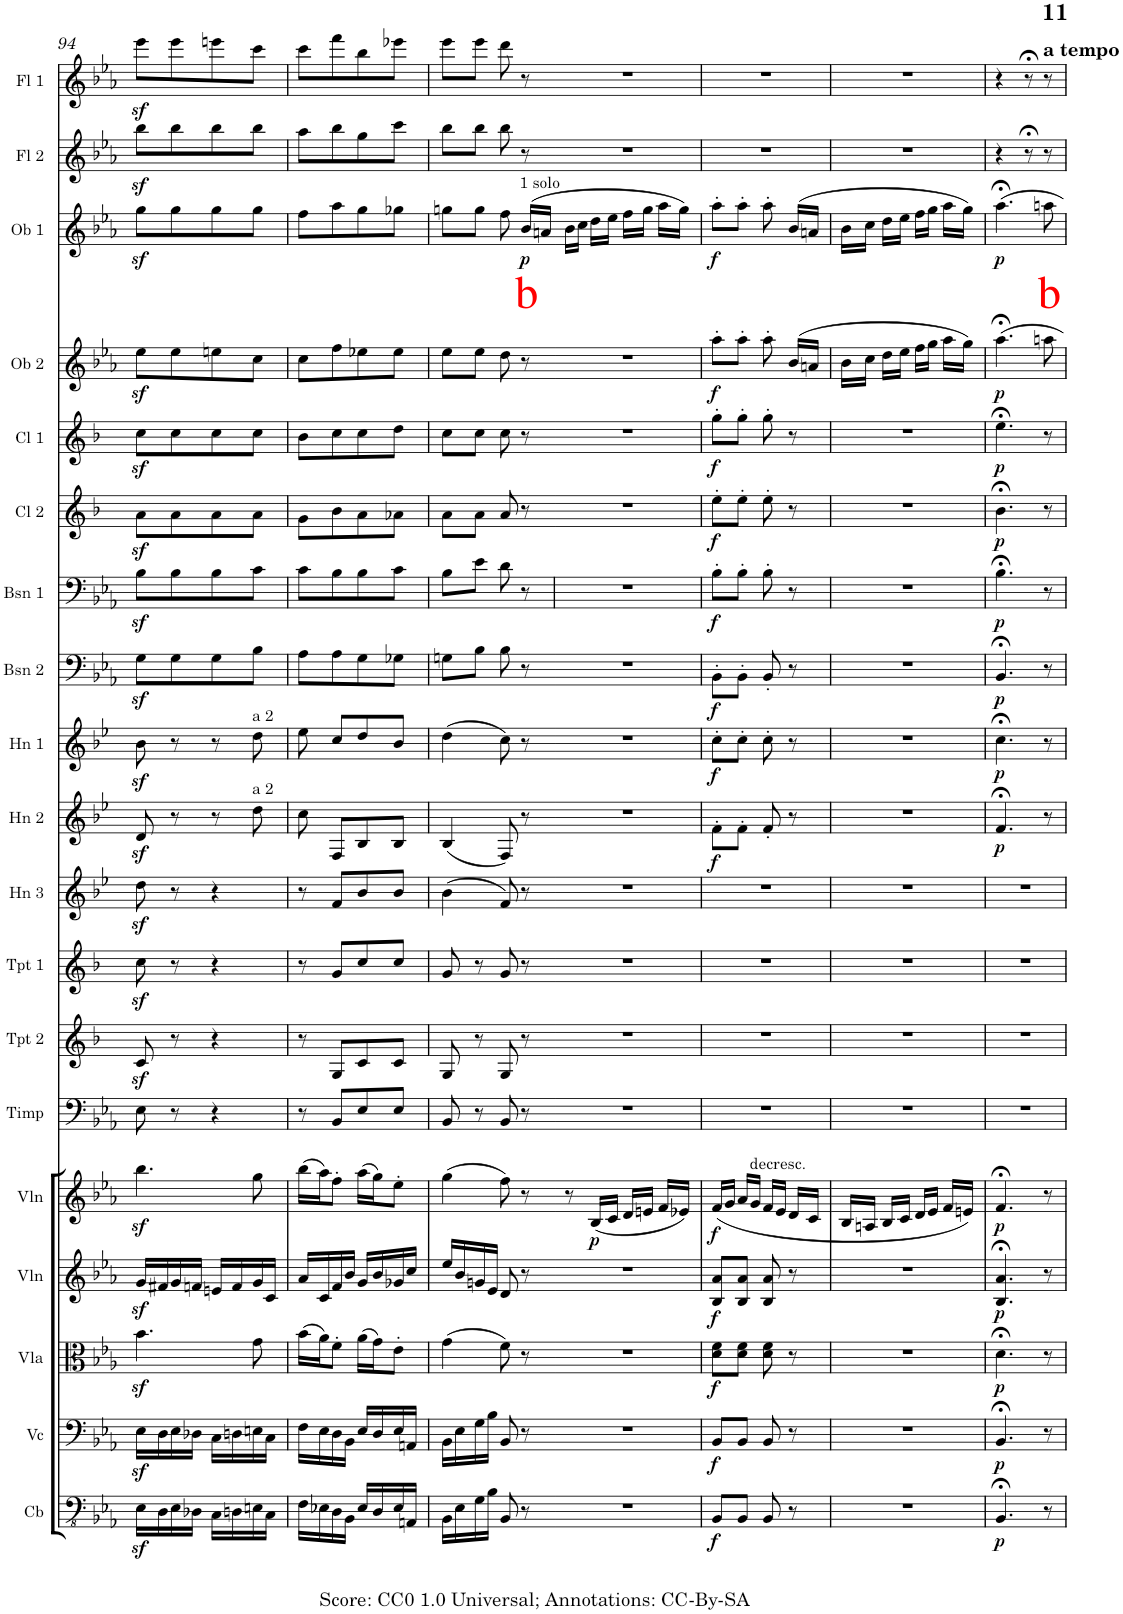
**kern	**dynam	**kern	**dynam	**kern	**dynam	**kern	**dynam	**kern	**dynam	**kern	**kern	**kern	**kern	**kern	**dynam	**kern	**dynam	**kern	**dynam	**kern	**dynam	**kern	**dynam	**kern	**dynam	**kern	**dynam	**kern	**text	**dynam	**kern	**kern
*part19	*part19	*part18	*part18	*part17	*part17	*part16	*part16	*part15	*part15	*part14	*part13	*part12	*part11	*part10	*part10	*part9	*part9	*part8	*part8	*part7	*part7	*part6	*part6	*part5	*part5	*part4	*part4	*part3	*part3	*part3	*part2	*part1
*staff19	*staff19	*staff18	*staff18	*staff17	*staff17	*staff16	*staff16	*staff15	*staff15	*staff14	*staff13	*staff12	*staff11	*staff10	*staff10	*staff9	*staff9	*staff8	*staff8	*staff7	*staff7	*staff6	*staff6	*staff5	*staff5	*staff4	*staff4	*staff3	*staff3	*staff3	*staff2	*staff1
*I"Contrabass	*	*I"Violoncello	*	*I"Viola	*	*I"Violin	*	*I"Violin	*	*I"Timpani	*I"Bb Trumpet 2	*I"Bb Trumpet 1	*I"F Horn 3	*I"F Horn 2	*	*I"F Horn 1	*	*I"Bassoon 2	*	*I"Bassoon 1	*	*I"Bb Clarinet 2	*	*I"Bb Clarinet 1	*	*I"Oboe 2	*	*I"Oboe 1	*	*	*I"Flute 2	*I"Flute 1
*I'Cb	*	*I'Vc	*	*I'Vla	*	*I'Vln	*	*I'Vln	*	*I'Timp	*I'Tpt 2	*I'Tpt 1	*I'Hn 3	*I'Hn 2	*	*I'Hn 1	*	*I'Bsn 2	*	*I'Bsn 1	*	*I'Cl 2	*	*I'Cl 1	*	*I'Ob 2	*	*I'Ob 1	*	*	*I'Fl 2	*I'Fl 1
!!LO:PB:g=z
*clefFv4	*	*clefF4	*	*clefC3	*	*clefG2	*	*clefG2	*	*clefF4	*clefG2	*clefG2	*clefG2	*clefG2	*	*clefG2	*	*clefF4	*	*clefF4	*	*clefG2	*	*clefG2	*	*clefG2	*	*clefG2	*	*	*clefG2	*clefG2
*	*	*	*	*	*	*	*	*	*	*	*Trd1c2	*Trd1c2	*Trd4c7	*Trd4c7	*	*Trd4c7	*	*	*	*	*	*Trd1c2	*	*Trd1c2	*	*	*	*	*	*	*	*
*k[b-e-a-]	*	*k[b-e-a-]	*	*k[b-e-a-]	*	*k[b-e-a-]	*	*k[b-e-a-]	*	*k[b-e-a-]	*k[b-]	*k[b-]	*k[b-e-]	*k[b-e-]	*	*k[b-e-]	*	*k[b-e-a-]	*	*k[b-e-a-]	*	*k[b-]	*	*k[b-]	*	*k[b-e-a-]	*	*k[b-e-a-]	*	*	*k[b-e-a-]	*k[b-e-a-]
*M2/4	*	*M2/4	*	*M2/4	*	*M2/4	*	*M2/4	*	*M2/4	*M2/4	*M2/4	*M2/4	*M2/4	*	*M2/4	*	*M2/4	*	*M2/4	*	*M2/4	*	*M2/4	*	*M2/4	*	*M2/4	*	*	*M2/4	*M2/4
=94	=94	=94	=94	=94	=94	=94	=94	=94	=94	=94	=94	=94	=94	=94	=94	=94	=94	=94	=94	=94	=94	=94	=94	=94	=94	=94	=94	=94	=94	=94	=94	=94
16EE-z<\LL	.	16E-z<\LL	.	4.b-z<\	.	16gz</LL	.	4.bb-z<\	.	8E-\	8cz</	8ccz<\	8ddz<\	8dz</	.	8b-z<\	.	8Gz<\L	.	8B-z<\L	.	8az<\L	.	8ccz<\L	.	8ee-z<\L	.	8ggz<\L	.	.	8bb-z<\L	8eee-z<\L
16DD\	.	16D\	.	.	.	16f#X/	.	.	.	.	.	.	.	.	.	.	.	.	.	.	.	.	.	.	.	.	.	.	.	.	.	.
16EE-\	.	16E-\	.	.	.	16g/	.	.	.	8r	8r	8r	8r	8r	.	8r	.	8G\	.	8B-\	.	8a\	.	8cc\	.	8ee-\	.	8gg\	.	.	8bb-\	8eee-\
16DD-X\JJ	.	16D-X\JJ	.	.	.	16fn/JJ	.	.	.	.	.	.	.	.	.	.	.	.	.	.	.	.	.	.	.	.	.	.	.	.	.	.
16CC\LL	.	16C\LL	.	.	.	16en/LL	.	.	.	4r	4r	4r	4r	8r	.	8r	.	8G\	.	8B-\	.	8a\	.	8cc\	.	8een\	.	8gg\	.	.	8bb-\	8eeen\
16DDn\	.	16Dn\	.	.	.	16f/	.	.	.	.	.	.	.	.	.	.	.	.	.	.	.	.	.	.	.	.	.	.	.	.	.	.
!	!	!	!	!	!	!	!	!	!	!	!	!	!	!	!	!LO:TX:a:t=a 2	!	!	!	!	!	!	!	!	!	!	!	!	!	!	!	!
!	!	!	!	!	!	!	!	!	!	!	!	!	!	!LO:TX:a:t=a 2	!	!	!	!	!	!	!	!	!	!	!	!	!	!	!	!	!	!
16EEn\	.	16En\	.	8g\	.	16g/	.	8gg\	.	.	.	.	.	8dd\	.	8dd\	.	8B-\J	.	8c\J	.	8a\J	.	8cc\J	.	8cc\J	.	8gg\J	.	.	8bb-\J	8ccc\J
16CC\JJ	.	16C\JJ	.	.	.	16c/JJ	.	.	.	.	.	.	.	.	.	.	.	.	.	.	.	.	.	.	.	.	.	.	.	.	.	.
=95	=95	=95	=95	=95	=95	=95	=95	=95	=95	=95	=95	=95	=95	=95	=95	=95	=95	=95	=95	=95	=95	=95	=95	=95	=95	=95	=95	=95	=95	=95	=95	=95
16FF\LL	.	16F\LL	.	(16b-\LL	.	16a-/LL	.	(16bb-\LL	.	8r	8r	8r	8r	8cc\	.	8ee-\	.	8A-\L	.	8c\L	.	8g\L	.	8b-\L	.	8cc\L	.	8ff\L	.	.	8aa-\L	8ccc\L
16EE-X\	.	16E-\	.	16a-\J)	.	16c/	.	16aa-\J)	.	.	.	.	.	.	.	.	.	.	.	.	.	.	.	.	.	.	.	.	.	.	.	.
16DD\	.	16D\	.	8f'\J	.	16f/	.	8ff'\J	.	8BB-/L	8G/L	8g/L	8f/L	8F/L	.	8cc/L	.	8A-\	.	8B-\	.	8b-\	.	8cc\	.	8ff\	.	8aa-\	.	.	8bb-\	8fff\
16BBB-\JJ	.	16BB-\JJ	.	.	.	16b-/JJ	.	.	.	.	.	.	.	.	.	.	.	.	.	.	.	.	.	.	.	.	.	.	.	.	.	.
16EE-/LL	.	16E-/LL	.	(16a-\LL	.	16g/LL	.	(16aa-\LL	.	8E-/	8c/	8cc/	8b-/	8B-/	.	8dd/	.	8G\	.	8B-\	.	8a\	.	8cc\	.	8ee-X\	.	8gg\	.	.	8gg\	8bb-\
16DD/	.	16D/	.	16g\J)	.	16b-/	.	16gg\J)	.	.	.	.	.	.	.	.	.	.	.	.	.	.	.	.	.	.	.	.	.	.	.	.
16EE-/	.	16E-/	.	8e-'\J	.	16g-X/	.	8ee-'\J	.	8E-/J	8c/J	8cc/J	8b-/J	8B-/J	.	8b-/J	.	8G-X\J	.	8c\J	.	8a-X\J	.	8dd\J	.	8ee-\J	.	8gg-X\J	.	.	8ccc\J	8eee-X\J
16AAAn/JJ	.	16AAn/JJ	.	.	.	16cc/JJ	.	.	.	.	.	.	.	.	.	.	.	.	.	.	.	.	.	.	.	.	.	.	.	.	.	.
=96	=96	=96	=96	=96	=96	=96	=96	=96	=96	=96	=96	=96	=96	=96	=96	=96	=96	=96	=96	=96	=96	=96	=96	=96	=96	=96	=96	=96	=96	=96	=96	=96
16BBB-\LL	.	16BB-\LL	.	(4g\	.	16ee-/LL	.	(4gg\	.	8BB-/	8G/	8g/	(4b-\	(4B-/	.	(4dd\	.	8Gn\L	.	8B-\L	.	8a\L	.	8cc\L	.	8ee-\L	.	8ggn\L	.	.	8bb-\L	8eee-\L
16EE-\	.	16E-\	.	.	.	16b-/	.	.	.	.	.	.	.	.	.	.	.	.	.	.	.	.	.	.	.	.	.	.	.	.	.	.
16GG\	.	16G\	.	.	.	16gn/	.	.	.	8r	8r	8r	.	.	.	.	.	8B-\J	.	8e-\J	.	8a\J	.	8cc\J	.	8ee-\J	.	8gg\J	.	.	8bb-\J	8eee-\J
16BB-\JJ	.	16B-\JJ	.	.	.	16e-/JJ	.	.	.	.	.	.	.	.	.	.	.	.	.	.	.	.	.	.	.	.	.	.	.	.	.	.
8BBB-/	.	8BB-/	.	8f\)	.	8d/	.	8ff\)	.	8BB-/	8G/	8g/	8f/)	8F/)	.	8cc\)	.	8B-\	.	8d\	.	8a/	.	8cc\	.	8dd\	.	8ff\	.	.	8bb-\	8ddd\
!	!	!	!	!	!	!	!	!	!	!	!	!	!	!	!	!	!	!	!	!	!	!	!	!	!	!	!	!LO:TX:a:t=1 solo	!	!	!	!
!	!	!	!	!	!	!	!	!	!	!	!	!	!	!	!	!	!	!	!	!	!	!	!	!	!	!	!	!	!LO:LY:b:color=#FF0000	!LO:DY:b	!	!
8r	.	8r	.	8r	.	8r	.	8r	.	8r	8r	8r	8r	8r	.	8r	.	8r	.	8r	.	8r	.	8r	.	8r	.	(16b-/LL	b	p	8r	8r
.	.	.	.	.	.	.	.	.	.	.	.	.	.	.	.	.	.	.	.	.	.	.	.	.	.	.	.	16an/JJ	.	.	.	.
=97-	=97-	=97-	=97-	=97-	=97-	=97-	=97-	=97-	=97-	=97-	=97-	=97-	=97-	=97-	=97-	=97-	=97-	=97-	=97-	=97-	=97-	=97-	=97-	=97-	=97-	=97-	=97-	=97-	=97-	=97-	=97-	=97-
2r	.	2r	.	2r	.	2r	.	8r	.	2r	2r	2r	2r	2r	.	2r	.	2r	.	2r	.	2r	.	2r	.	2r	.	16b-\LL	.	.	2r	2r
.	.	.	.	.	.	.	.	.	.	.	.	.	.	.	.	.	.	.	.	.	.	.	.	.	.	.	.	16cc\JJ	.	.	.	.
!	!	!	!	!	!	!	!	!	!LO:DY:b	!	!	!	!	!	!	!	!	!	!	!	!	!	!	!	!	!	!	!	!	!	!	!
.	.	.	.	.	.	.	.	(16B-/LL	p	.	.	.	.	.	.	.	.	.	.	.	.	.	.	.	.	.	.	16dd\LL	.	.	.	.
.	.	.	.	.	.	.	.	16c/JJ	.	.	.	.	.	.	.	.	.	.	.	.	.	.	.	.	.	.	.	16ee-\JJ	.	.	.	.
.	.	.	.	.	.	.	.	16d/LL	.	.	.	.	.	.	.	.	.	.	.	.	.	.	.	.	.	.	.	16ff\LL	.	.	.	.
.	.	.	.	.	.	.	.	16en/JJ	.	.	.	.	.	.	.	.	.	.	.	.	.	.	.	.	.	.	.	16gg\JJ	.	.	.	.
.	.	.	.	.	.	.	.	16f/LL	.	.	.	.	.	.	.	.	.	.	.	.	.	.	.	.	.	.	.	16aa-\LL	.	.	.	.
.	.	.	.	.	.	.	.	16e-X/JJ)	.	.	.	.	.	.	.	.	.	.	.	.	.	.	.	.	.	.	.	16gg\JJ)	.	.	.	.
=98	=98	=98	=98	=98	=98	=98	=98	=98	=98	=98	=98	=98	=98	=98	=98	=98	=98	=98	=98	=98	=98	=98	=98	=98	=98	=98	=98	=98	=98	=98	=98	=98
!	!LO:DY:b	!	!LO:DY:b	!	!LO:DY:b	!	!LO:DY:b	!	!LO:DY:b	!	!	!	!	!	!LO:DY:b	!	!LO:DY:b	!	!LO:DY:b	!	!LO:DY:b	!	!LO:DY:b	!	!LO:DY:b	!	!LO:DY:b	!	!	!LO:DY:b	!	!
8BBB-/L	f	8BB-/L	f	8d\ 8f\L	f	8B-/ 8a-/L	f	(16f/LL	f	2r	2r	2r	2r	8f'\L	f	8cc'\L	f	8BB-'\L	f	8B-'\L	f	8ee'\L	f	8gg'\L	f	8aa-'\L	f	8aa-'\L	.	f	2r	2r
.	.	.	.	.	.	.	.	16g/JJ	.	.	.	.	.	.	.	.	.	.	.	.	.	.	.	.	.	.	.	.	.	.	.	.
8BBB-/J	.	8BB-/J	.	8d\ 8f\J	.	8B-/ 8a-/J	.	16a-/LL	.	.	.	.	.	8f'\J	.	8cc'\J	.	8BB-'\J	.	8B-'\J	.	8ee'\J	.	8gg'\J	.	8aa-'\J	.	8aa-'\J	.	.	.	.
!	!	!	!	!	!	!	!	!LO:TX:a:t=decresc.	!	!	!	!	!	!	!	!	!	!	!	!	!	!	!	!	!	!	!	!	!	!	!	!
.	.	.	.	.	.	.	.	16g/JJ	.	.	.	.	.	.	.	.	.	.	.	.	.	.	.	.	.	.	.	.	.	.	.	.
8BBB-/	.	8BB-/	.	8d\ 8f\	.	8B-/ 8a-/	.	16f/LL	.	.	.	.	.	8f'/	.	8cc'\	.	8BB-'/	.	8B-'\	.	8ee'\	.	8gg'\	.	8aa-'\	.	8aa-'\	.	.	.	.
.	.	.	.	.	.	.	.	16e-/JJ	.	.	.	.	.	.	.	.	.	.	.	.	.	.	.	.	.	.	.	.	.	.	.	.
8r	.	8r	.	8r	.	8r	.	16d/LL	.	.	.	.	.	8r	.	8r	.	8r	.	8r	.	8r	.	8r	.	(16b-/LL	.	(16b-/LL	.	.	.	.
.	.	.	.	.	.	.	.	16c/JJ	.	.	.	.	.	.	.	.	.	.	.	.	.	.	.	.	.	16an/JJ	.	16an/JJ	.	.	.	.
=99	=99	=99	=99	=99	=99	=99	=99	=99	=99	=99	=99	=99	=99	=99	=99	=99	=99	=99	=99	=99	=99	=99	=99	=99	=99	=99	=99	=99	=99	=99	=99	=99
2r	.	2r	.	2r	.	2r	.	16B-/LL	.	2r	2r	2r	2r	2r	.	2r	.	2r	.	2r	.	2r	.	2r	.	16b-\LL	.	16b-\LL	.	.	2r	2r
.	.	.	.	.	.	.	.	16An/JJ	.	.	.	.	.	.	.	.	.	.	.	.	.	.	.	.	.	16cc\JJ	.	16cc\JJ	.	.	.	.
.	.	.	.	.	.	.	.	16B-/LL	.	.	.	.	.	.	.	.	.	.	.	.	.	.	.	.	.	16dd\LL	.	16dd\LL	.	.	.	.
.	.	.	.	.	.	.	.	16c/JJ	.	.	.	.	.	.	.	.	.	.	.	.	.	.	.	.	.	16ee-\JJ	.	16ee-\JJ	.	.	.	.
.	.	.	.	.	.	.	.	16d/LL	.	.	.	.	.	.	.	.	.	.	.	.	.	.	.	.	.	16ff\LL	.	16ff\LL	.	.	.	.
.	.	.	.	.	.	.	.	16e-/JJ	.	.	.	.	.	.	.	.	.	.	.	.	.	.	.	.	.	16gg\JJ	.	16gg\JJ	.	.	.	.
.	.	.	.	.	.	.	.	16f/LL	.	.	.	.	.	.	.	.	.	.	.	.	.	.	.	.	.	16aa-\LL	.	16aa-\LL	.	.	.	.
.	.	.	.	.	.	.	.	16en/JJ)	.	.	.	.	.	.	.	.	.	.	.	.	.	.	.	.	.	16gg\JJ)	.	16gg\JJ)	.	.	.	.
=100	=100	=100	=100	=100	=100	=100	=100	=100	=100	=100	=100	=100	=100	=100	=100	=100	=100	=100	=100	=100	=100	=100	=100	=100	=100	=100	=100	=100	=100	=100	=100	=100
!	!LO:DY:b	!	!LO:DY:b	!	!LO:DY:b	!	!LO:DY:b	!	!LO:DY:b	!	!	!	!	!	!LO:DY:b	!	!LO:DY:b	!	!LO:DY:b	!	!LO:DY:b	!	!LO:DY:b	!	!LO:DY:b	!	!LO:DY:b	!	!	!LO:DY:b	!	!
4.BBB-;</	p	4.BB-;</	p	4.d;<\	p	4.B-/;< 4.a-/;<	p	4.f;</	p	2r	2r	2r	2r	4.f;</	p	4.cc;<\	p	4.BB-;</	p	4.B-;<\	p	4.b-;<\	p	4.ee;<\	p	4.aa-;<\	p	4.aa-;<\	.	p	4r	4r
.	.	.	.	.	.	.	.	.	.	.	.	.	.	.	.	.	.	.	.	.	.	.	.	.	.	.	.	.	.	.	8r;<	8r;<
!	!	!	!	!	!	!	!	!	!	!	!	!	!	!	!	!	!	!	!	!	!	!	!	!	!	!	!	!	!	!	!	!LO:TX:a:B:t=a tempo
!	!	!	!	!	!	!	!	!	!	!	!	!	!	!	!	!	!	!	!	!	!	!	!	!	!	!	!	!	!LO:LY:b:color=#FF0000	!	!	!
8r	.	8r	.	8r	.	8r	.	8r	.	.	.	.	.	8r	.	8r	.	8r	.	8r	.	8r	.	8r	.	8aan\	.	8aan\	b	.	8r	8r
=	=	=	=	=	=	=	=	=	=	=	=	=	=	=	=	=	=	=	=	=	=	=	=	=	=	=	=	=	=	=	=	=
*-	*-	*-	*-	*-	*-	*-	*-	*-	*-	*-	*-	*-	*-	*-	*-	*-	*-	*-	*-	*-	*-	*-	*-	*-	*-	*-	*-	*-	*-	*-	*-	*-
